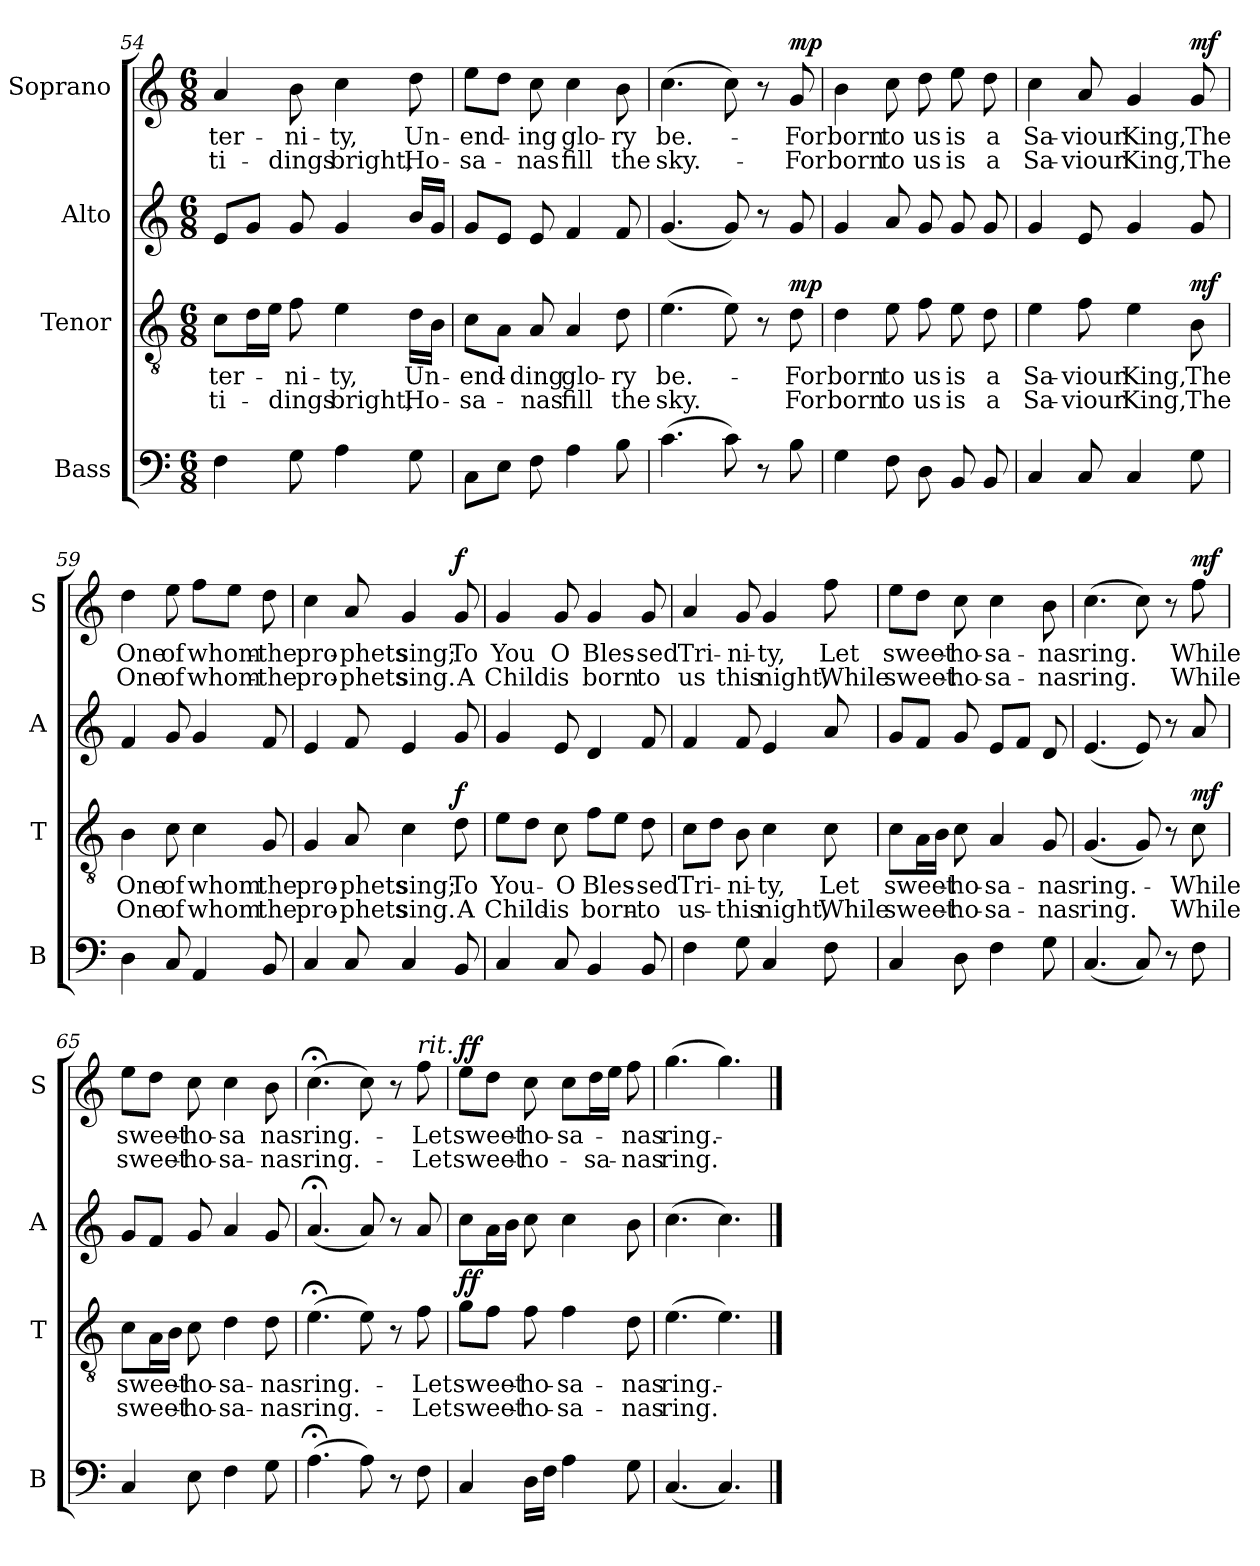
**kern	**kern	**text	**text	**dynam	**kern	**kern	**text	**text	**dynam
*part4	*part3	*part3	*part3	*part3	*part2	*part1	*part1	*part1	*part1
*staff4	*staff3	*staff3	*staff3	*staff3	*staff2	*staff1	*staff1	*staff1	*staff1
*I"Bass	*I"Tenor	*	*	*	*I"Alto	*I"Soprano	*	*	*
*I'B	*I'T	*	*	*	*I'A	*I'S	*	*	*
*clefF4	*clefGv2	*	*	*	*clefG2	*clefG2	*	*	*
*k[]	*k[]	*	*	*	*k[]	*k[]	*	*	*
*C:	*C:	*	*	*	*C:	*C:	*	*	*
*M6/8	*M6/8	*	*	*	*M6/8	*M6/8	*	*	*
=54	=54	=54	=54	=54	=54	=54	=54	=54	=54
4F\	8c\L	-ter-	ti-	.	8e/L	4a/	-ter-	ti-	.
.	16d\L	.	.	.	8g/J	.	.	.	.
.	16e\JJ	.	.	.	.	.	.	.	.
8G\	8f\	-ni-	-dings	.	8g/	8b\	-ni-	-dings	.
4A\	4e\	-ty,	bright,	.	4g/	4cc\	-ty,	bright,	.
8G\	16d\LL	Un-	Ho-	.	16b/LL	8dd\	Un-	Ho-	.
.	16B\JJ	.	.	.	16g/JJ	.	.	.	.
=55	=55	=55	=55	=55	=55	=55	=55	=55	=55
8C\L	8c\L	-end-	-sa-	.	8g/L	8ee\L	-end-	-sa-	.
8E\J	8A\J	.	.	.	8e/J	8dd\J	.	.	.
8F\	8A/	-ding	-nas	.	8e/	8cc\	-ing	-nas	.
4A\	4A/	glo-	fill	.	4f/	4cc\	glo-	fill	.
8B\	8d\	-ry	the	.	8f/	8b\	-ry	the	.
!!LO:PB:g=z
=56	=56	=56	=56	=56	=56	=56	=56	=56	=56
(4.c\	(4.e\	be.-	sky.	.	(4.g/	(4.cc\	be.-	sky.-	.
8c\)	8e\)	.	.	.	8g/)	8cc\)	.	.	.
8r	8r	.	.	.	8r	8r	.	.	.
!	!	!	!	!LO:DY:a	!	!	!	!	!LO:DY:a
8B\	8d\	-For	For	mp	8g/	8g/	-For	-For	mp
=57	=57	=57	=57	=57	=57	=57	=57	=57	=57
4G\	4d\	born	born	.	4g/	4b\	born	born	.
8F\	8e\	to	to	.	8a/	8cc\	to	to	.
8D\	8f\	us	us	.	8g/	8dd\	us	us	.
8BB/	8e\	is	is	.	8g/	8ee\	is	is	.
8BB/	8d\	a	a	.	8g/	8dd\	a	a	.
=58	=58	=58	=58	=58	=58	=58	=58	=58	=58
4C/	4e\	Sa-	Sa-	.	4g/	4cc\	Sa-	Sa-	.
8C/	8f\	-viour	-viour	.	8e/	8a/	-viour	-viour	.
4C/	4e\	King,	King,	.	4g/	4g/	King,	King,	.
!	!	!	!	!LO:DY:a	!	!	!	!	!LO:DY:a
8G\	8B\	The	The	mf	8g/	8g/	The	The	mf
=59	=59	=59	=59	=59	=59	=59	=59	=59	=59
4D\	4B\	One	One	.	4f/	4dd\	One	One	.
8C/	8c\	of	of	.	8g/	8ee\	of	of	.
4AA/	4c\	whom	whom	.	4g/	8ff\L	whom-	whom-	.
.	.	.	.	.	.	8ee\J	.	.	.
8BB/	8G/	the	the	.	8f/	8dd\	-the	-the	.
!!LO:LB:g=z
=60	=60	=60	=60	=60	=60	=60	=60	=60	=60
4C/	4G/	pro-	pro-	.	4e/	4cc\	pro-	pro-	.
8C/	8A/	-phets	-phets	.	8f/	8a/	-phets	-phets	.
4C/	4c\	sing;	sing.	.	4e/	4g/	sing;	sing.	.
!	!	!	!	!LO:DY:a	!	!	!	!	!LO:DY:a
8BB/	8d\	To	A	f	8g/	8g/	To	A	f
=61	=61	=61	=61	=61	=61	=61	=61	=61	=61
4C/	8e\L	You-	Child-	.	4g/	4g/	You	Child	.
.	8d\J	.	.	.	.	.	.	.	.
8C/	8c\	-O	-is	.	8e/	8g/	O	is	.
4BB/	8f\L	Bles-	born-	.	4d/	4g/	Bles-	born	.
.	8e\J	.	.	.	.	.	.	.	.
8BB/	8d\	-sed	-to	.	8f/	8g/	-sed	to	.
=62	=62	=62	=62	=62	=62	=62	=62	=62	=62
4F\	8c\L	Tri-	us-	.	4f/	4a/	Tri-	us	.
.	8d\J	.	.	.	.	.	.	.	.
8G\	8B\	-ni-	-this	.	8f/	8g/	-ni-	this	.
4C/	4c\	-ty,	night,	.	4e/	4g/	-ty,	night,	.
8F\	8c\	Let	While	.	8a/	8ff\	Let	While	.
=63	=63	=63	=63	=63	=63	=63	=63	=63	=63
4C/	8c\L	sweet-	sweet-	.	8g/L	8ee\L	sweet-	sweet-	.
.	16A\L	.	.	.	8f/J	8dd\J	.	.	.
.	16B\JJ	.	.	.	.	.	.	.	.
8D\	8c\	-ho-	-ho-	.	8g/	8cc\	-ho-	-ho-	.
4F\	4A/	-sa-	-sa-	.	8e/L	4cc\	-sa-	-sa-	.
.	.	.	.	.	8f/J	.	.	.	.
8G\	8G/	-nas	-nas	.	8d/	8b\	-nas	-nas	.
!!LO:PB:g=z
=64	=64	=64	=64	=64	=64	=64	=64	=64	=64
(4.C/	(4.G/	ring.-	ring.	.	(4.e/	(4.cc\	ring.	ring.	.
8C/)	8G/)	.	.	.	8e/)	8cc\)	.	.	.
8r	8r	.	.	.	8r	8r	.	.	.
!	!	!	!	!LO:DY:a	!	!	!	!	!LO:DY:a
8F\	8c\	-While	While	mf	8a/	8ff\	While	While	mf
=65	=65	=65	=65	=65	=65	=65	=65	=65	=65
4C/	8c\L	sweet-	sweet-	.	8g/L	8ee\L	sweet-	sweet-	.
.	16A\L	.	.	.	8f/J	8dd\J	.	.	.
.	16B\JJ	.	.	.	.	.	.	.	.
8E\	8c\	-ho-	-ho-	.	8g/	8cc\	-ho-	-ho-	.
4F\	4d\	-sa-	-sa-	.	4a/	4cc\	-sa	-sa-	.
8G\	8d\	-nas	-nas	.	8g/	8b\	nas	-nas	.
=66	=66	=66	=66	=66	=66	=66	=66	=66	=66
(4.A;<\	(4.e;<\	ring.-	ring.-	.	(4.a;</	(4.cc;<\	ring.-	ring.-	.
(8A\)	8e\)	.	.	.	8a/)	8cc\)	.	.	.
8r	8r	.	.	.	8r	8r	.	.	.
!	!	!	!	!	!	!LO:TX:a:i:t=rit.	!	!	!
8F\	8f\	-Let	-Let	.	8a/	8ff\	-Let	-Let	.
=67	=67	=67	=67	=67	=67	=67	=67	=67	=67
!	!	!	!	!LO:DY:a	!	!	!	!	!LO:DY:a
4C/	8g\L	sweet-	sweet-	ff	8cc\L	8ee\L	sweet-	sweet-	ff
.	8f\J	.	.	.	16a\L	8dd\J	.	.	.
.	.	.	.	.	16b\JJ	.	.	.	.
16D\LL	8f\	-ho-	-ho-	.	8cc\	8cc\	-ho-	-ho-	.
16F\JJ	.	.	.	.	.	.	.	.	.
4A\	4f\	-sa-	-sa-	.	4cc\	8cc\L	-sa-	.	.
.	.	.	.	.	.	16dd\L	.	-sa-	.
.	.	.	.	.	.	16ee\JJ	.	.	.
8G\	8d\	-nas	-nas	.	8b\	8ff\	-nas	-nas	.
=68	=68	=68	=68	=68	=68	=68	=68	=68	=68
(4.C/	(4.e\	ring.-	ring.	.	(4.cc\	(4.gg\	ring.-	ring.	.
(4.C/)	4.e\)	.	.	.	4.cc\)	4.gg\)	.	.	.
==	==	==	==	==	==	==	==	==	==
*-	*-	*-	*-	*-	*-	*-	*-	*-	*-
